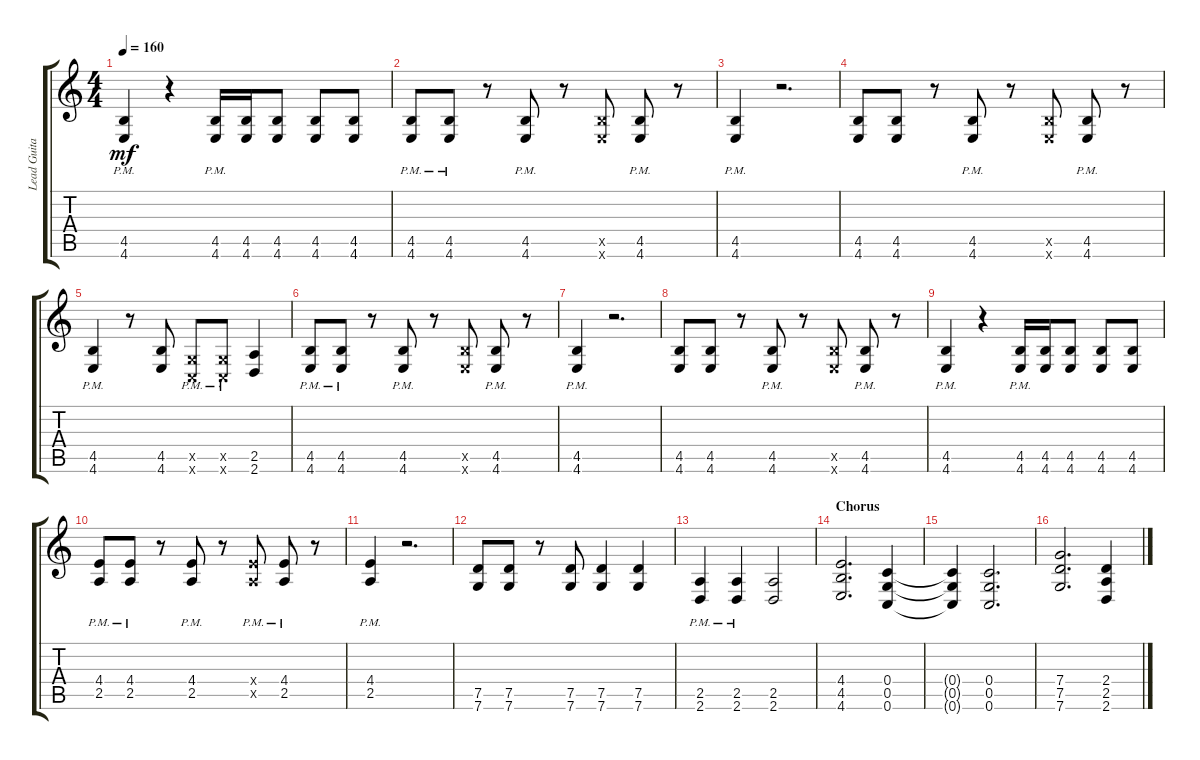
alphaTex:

\track ("Lead Guitar" "Lead Guita") {instrument distortionguitar}
\staff {score tabs}
\tuning (D4 A3 F3 C3 G2 C2) {hide}
\ts (4 4)
\tempo 160
\clef g2
\ks c
(4.5{pm} 4.6{pm}).4{dy mf} r.4 (4.5 4.6{pm}).16 (4.5 4.6).16 (4.5 4.6).8 (4.5 4.6).8 (4.5 4.6).8 |
(4.5{pm} 4.6{pm}).8 (4.5{pm} 4.6{pm}).8 r.8 (4.5{pm} 4.6{pm}).8 r.8 (4.5{x} 4.6{x}).8 (4.5{pm} 4.6{pm}).8 r.8 |
(4.5{pm} 4.6{pm}).4 r.2{d} |
(4.5 4.6).8 (4.5 4.6).8 r.8 (4.5{pm} 4.6{pm}).8 r.8 (4.5{x} 4.6{x}).8 (4.5{pm} 4.6{pm}).8 r.8 |
(4.5{pm} 4.6{pm}).4 r.8 (4.5 4.6).8 (0.5{pm x} 0.6{pm x}).8 (0.5{pm x} 0.6{pm x}).8 (2.5 2.6).4 |
(4.5{pm} 4.6{pm}).8 (4.5{pm} 4.6{pm}).8 r.8 (4.5{pm} 4.6{pm}).8 r.8 (4.5{x} 4.6{x}).8 (4.5{pm} 4.6{pm}).8 r.8 |
(4.5{pm} 4.6{pm}).4 r.2{d} |
(4.5 4.6).8 (4.5 4.6).8 r.8 (4.5{pm} 4.6{pm}).8 r.8 (4.5{x} 4.6{x}).8 (4.5{pm} 4.6{pm}).8 r.8 |
(4.5{pm} 4.6{pm}).4 r.4 (4.5 4.6{pm}).16 (4.5 4.6).16 (4.5 4.6).8 (4.5 4.6).8 (4.5 4.6).8 |
(4.4{pm} 2.5{pm}).8 (4.4{pm} 2.5{pm}).8 r.8 (4.4{pm} 2.5{pm}).8 r.8 (4.4{pm x} 2.5{pm x}).8 (4.4{pm} 2.5{pm}).8 r.8 |
(4.4{pm} 2.5{pm}).4 r.2{d} |
(7.5 7.6).8 (7.5 7.6).8 r.8 (7.5 7.6).8 (7.5 7.6).4 (7.5 7.6).4 |
(2.5{pm} 2.6{pm}).4 (2.5{pm} 2.6{pm}).4 (2.5 2.6).2 |
\section ("" "Chorus")
(4.4 4.5 4.6).2{d} (0.4 0.5 0.6).4 |
(0.4{t} 0.5{t} 0.6{t}).4 (0.4 0.5 0.6).2{d} |
(7.4 7.5 7.6).2{d} (2.4 2.5 2.6).4
